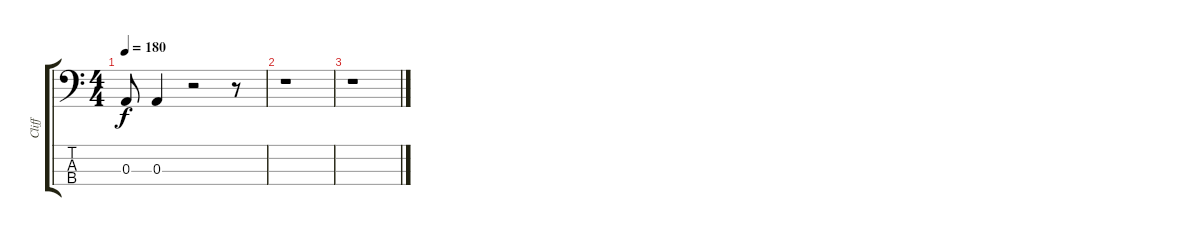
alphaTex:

\track ("Cliff" "Cliff") {instrument electricbasspick}
\staff {score tabs}
\tuning (G2 D2 A1 E1) {hide}
\ts (4 4)
\tempo 180
\clef f4
\ks c
0.3{t}.8{dy f} 0.3.4 r.2 r.8 |
r.1 |
r.1
